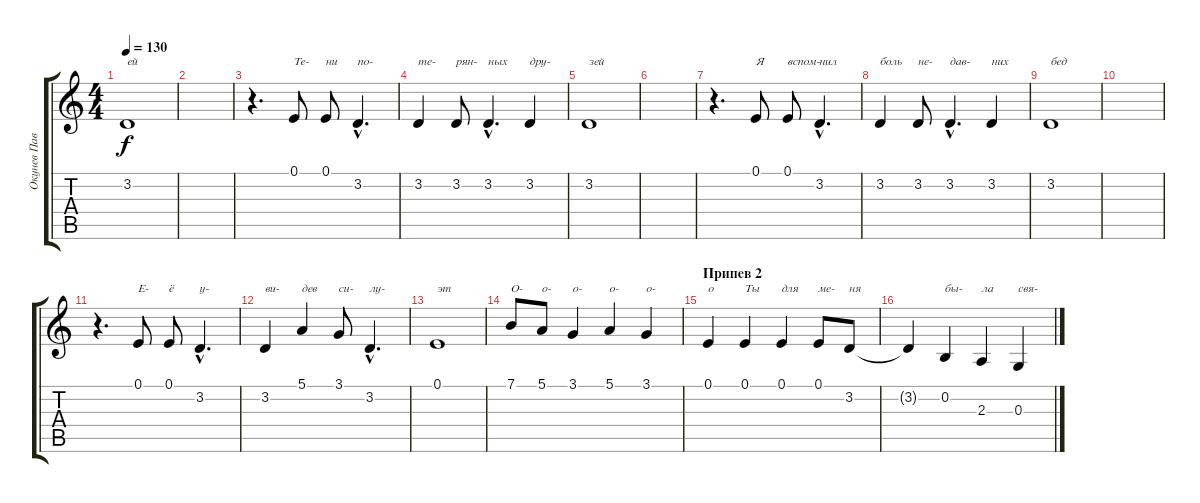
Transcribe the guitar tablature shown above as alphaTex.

\track ("Окунев Павел" "Окунев Пав") {instrument oboe}
\staff {score tabs}
\tuning (E4 B3 G3 D3 A2 E2) {hide}
\ts (4 4)
\tempo 130
\clef g2
\ks c
3.2.1{txt "ей" dy f} |
|
r.4{d} 0.1.8{txt "Те-"} 0.1.8{txt "ни"} 3.2{hac}.4{d txt "по-"} |
3.2.4{txt "те-"} 3.2.8{txt "рян-"} 3.2{hac}.4{d txt "ных"} 3.2.4{txt "дру-"} |
3.2.1{txt "зей"} |
|
r.4{d} 0.1.8{txt "Я"} 0.1.8{txt "вспом-"} 3.2{hac}.4{d txt "нил"} |
3.2.4{txt "боль"} 3.2.8{txt "не-"} 3.2{hac}.4{d txt "дав-"} 3.2.4{txt "них"} |
3.2.1{txt "бед"} |
|
r.4{d} 0.1.8{txt "Е-"} 0.1.8{txt "ё"} 3.2{hac}.4{d txt "у-"} |
3.2.4{txt "ви-"} 5.1.4{txt "дев"} 3.1.8{txt "си-"} 3.2{hac}.4{d txt "лу-"} |
0.1.1{txt "эт"} |
7.1.8{txt "О-"} 5.1.8{txt "о-"} 3.1.4{txt "о-"} 5.1.4{txt "о-"} 3.1.4{txt "о-"} |
\section ("" "Припев 2")
0.1.4{txt "о"} 0.1.4{txt "Ты"} 0.1.4{txt "для"} 0.1.8{txt "ме-"} 3.2.8{txt "ня"} |
3.2{t}.4 0.2.4{txt "бы-"} 2.3.4{txt "ла"} 0.3.4{txt "свя-"}
